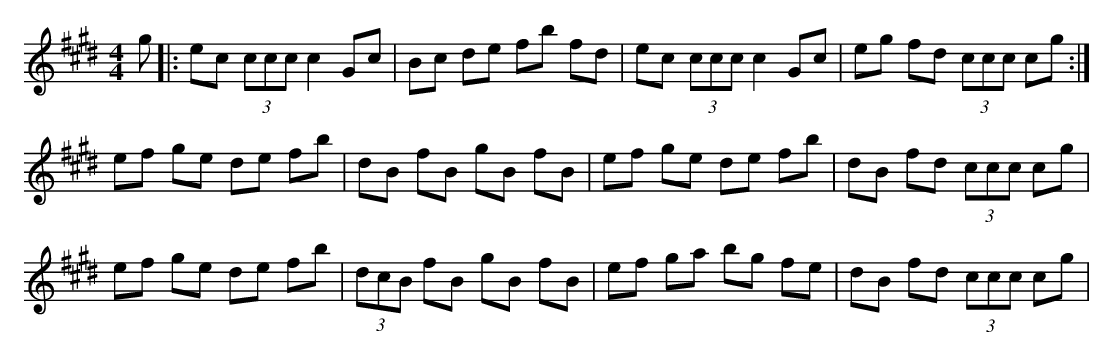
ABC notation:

X:1
M:4/4
K:E
g|:ec (3ccc c2 Gc|Bc de fb fd|ec (3ccc c2 Gc|eg fd (3ccc cg:|
ef ge de fb|dB fB gB fB|ef ge de fb|dB fd (3ccc cg|
ef ge de fb|(3dcB fB gB fB|ef ga bg fe|dB fd (3ccc cg|
